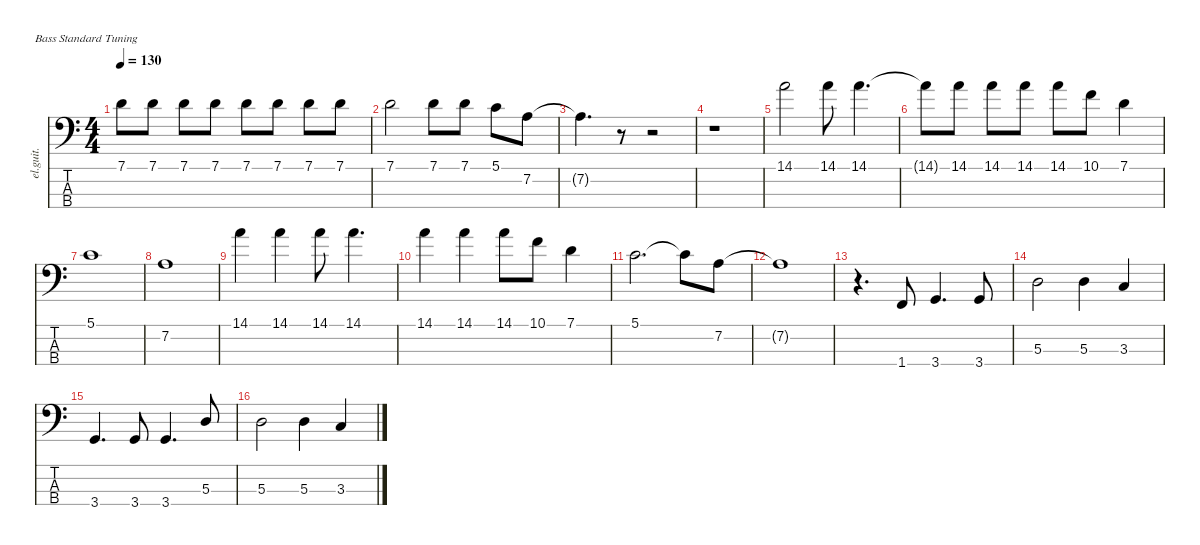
\defaultSystemsLayout 4
\hideDynamics
\bracketExtendMode nobrackets
\otherSystemsTrackNameOrientation horizontal
\track ("Bass guitar" "el.guit.") {defaultSystemsLayout 8 instrument electricguitarclean}
\staff {score tabs}
\tuning (G2 D2 A1 E1)
\ts (4 4)
\tempo 130
\clef f4
\ks c
7.1.8{dy f beam Down} 7.1.8{beam Down} 7.1.8{beam Down} 7.1.8{beam Down} 7.1.8{beam Down} 7.1.8{beam Down} 7.1.8{beam Down} 7.1.8{beam Down} |
7.1.2{beam Down} 7.1.8{beam Down} 7.1.8{beam Down} 5.1.8{beam Down} 7.2.8{beam Down} |
7.2{t}.4{d beam Down} r.8{beam Down} r.2{beam Down} |
r.1{beam Down} |
14.1.2{beam Down} 14.1.8{beam Down} 14.1.4{d beam Down} |
14.1{t}.8{beam Down} 14.1.8{beam Down} 14.1.8{beam Down} 14.1.8{beam Down} 14.1.8{beam Down} 10.1.8{beam Down} 7.1.4{beam Down} |
5.1.1{beam Down} |
7.2.1{beam Down} |
14.1.4{beam Down} 14.1.4{beam Down} 14.1.8{beam Down} 14.1.4{d beam Down} |
14.1.4{beam Down} 14.1.4{beam Down} 14.1.8{beam Down} 10.1.8{beam Down} 7.1.4{beam Down} |
5.1.2{d beam Down} 5.1{t}.8{beam Down} 7.2.8{beam Down} |
7.2{t}.1{beam Down} |
r.4{d beam Down} 1.4.8{beam Up} 3.4.4{d beam Up} 3.4.8{beam Up} |
5.3.2{beam Down} 5.3.4{beam Down} 3.3.4{beam Up} |
3.4.4{d beam Up} 3.4.8{beam Up} 3.4.4{d beam Up} 5.3.8{beam Up} |
5.3.2{beam Down} 5.3.4{beam Down} 3.3.4{beam Up}
